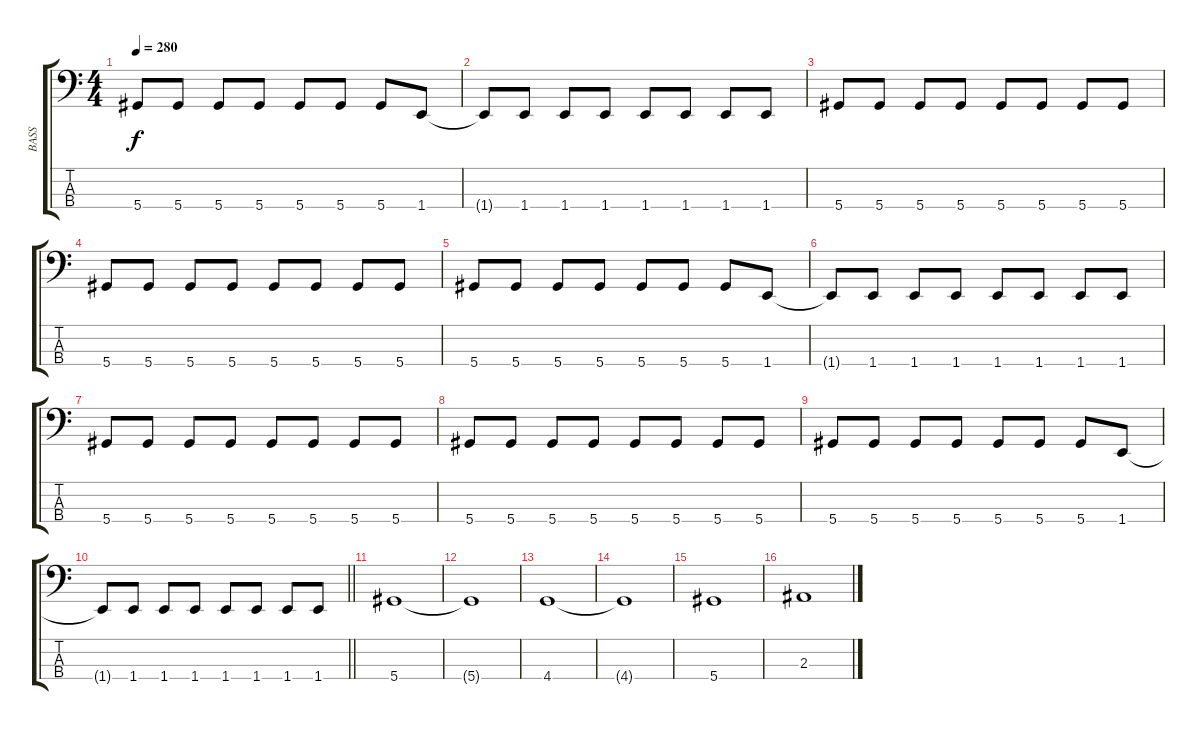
\track ("BASS" "BASS") {instrument electricbassfinger}
\staff {score tabs}
\tuning (Gb2 Db2 Ab1 Eb1) {hide}
\ts (4 4)
\tempo 280
\clef f4
\ks c
5.4.8{dy f} 5.4.8 5.4.8 5.4.8 5.4.8 5.4.8 5.4.8 1.4.8 |
1.4{t}.8 1.4.8 1.4.8 1.4.8 1.4.8 1.4.8 1.4.8 1.4.8 |
5.4.8 5.4.8 5.4.8 5.4.8 5.4.8 5.4.8 5.4.8 5.4.8 |
5.4.8 5.4.8 5.4.8 5.4.8 5.4.8 5.4.8 5.4.8 5.4.8 |
5.4.8 5.4.8 5.4.8 5.4.8 5.4.8 5.4.8 5.4.8 1.4.8 |
1.4{t}.8 1.4.8 1.4.8 1.4.8 1.4.8 1.4.8 1.4.8 1.4.8 |
5.4.8 5.4.8 5.4.8 5.4.8 5.4.8 5.4.8 5.4.8 5.4.8 |
5.4.8 5.4.8 5.4.8 5.4.8 5.4.8 5.4.8 5.4.8 5.4.8 |
5.4.8 5.4.8 5.4.8 5.4.8 5.4.8 5.4.8 5.4.8 1.4.8 |
\barLineRight lightlight
1.4{t}.8 1.4.8 1.4.8 1.4.8 1.4.8 1.4.8 1.4.8 1.4.8 |
5.4.1 |
5.4{t}.1 |
4.4.1 |
4.4{t}.1 |
5.4.1 |
2.3.1
